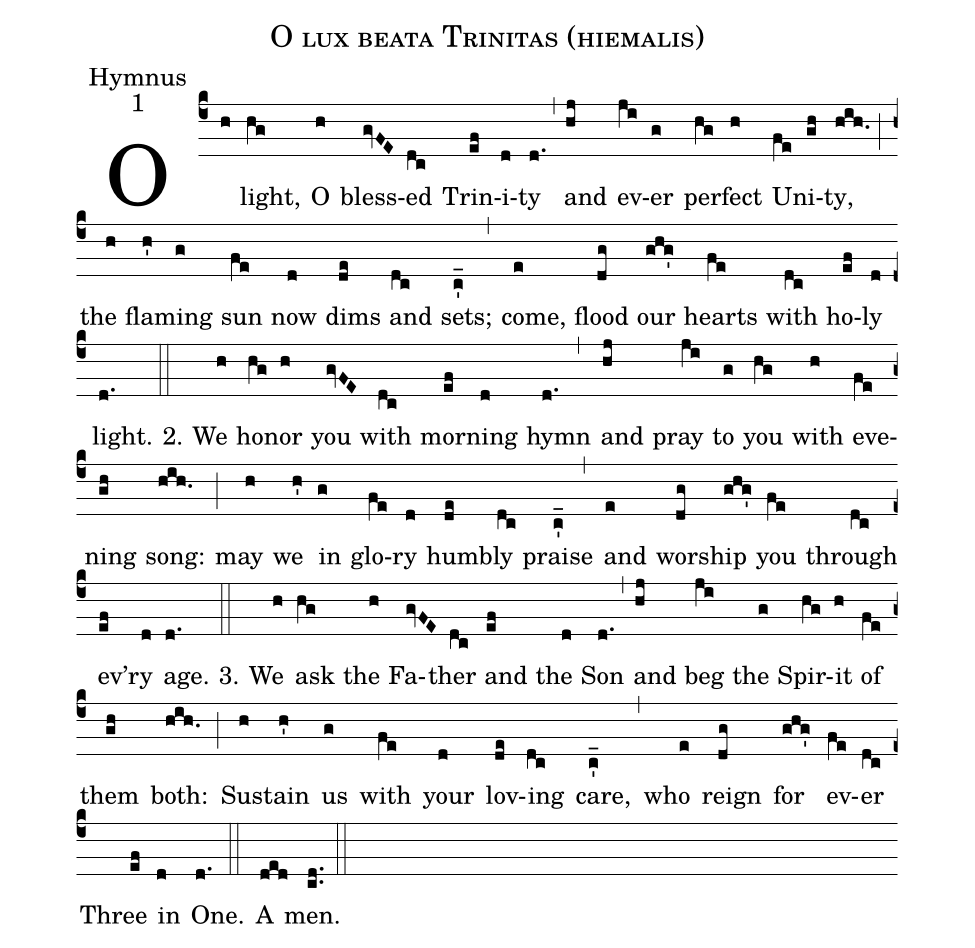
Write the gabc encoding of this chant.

name: O lux beata Trinitas (hiemalis);
office-part: Hymnus;
mode: 1;
%%
(c4) O(h) light,(hg) O(h) bless(gvFE)ed(dc) Trin(ef)i(d)ty(d.) (,)
 and(hj) ev(ji)er(g) per(hg)fect(h) U(fe)ni(gh)ty,(hih.) (;)
 the(h) flam(h')ing(g) sun(fe) now(d) dims(de) and(dc) sets;(c'_) (,)
 come,(e) flood(dg) our(ghg') hearts(fe) with(dc) ho(ef)ly(d) light.(d.) (::)

2. We(h) hon(hg)or(h) you(gvFE) with(dc) morn(ef)ing(d) hymn(d.) (,)
 and(hj) pray(ji) to(g) you(hg) with(h) eve(fe)ning(gh) song:(hih.) (;)
 may(h) we(h') in(g) glo(fe)ry(d) hum(de)bly(dc) praise(c'_) (,)
 and(e) wor(dg)ship(ghg') you(fe) through(dc) ev(ef)'ry(d) age.(d.) (::)

3. We(h) ask(hg) the(h) Fa(gvFE)ther(dc) and(ef) the(d) Son(d.) (,)
 and(hj) beg(ji) the(g) Spir(hg)it(h) of(fe) them(gh) both:(hih.) (;)
 Sus(h)tain(h') us(g) with(fe) your(d) lov(de)ing(dc) care,(c'_) (,)
 who(e) reign(dg) for(ghg') ev(fe)er(dc) Three(ef) in(d) One.(d.) (::)
A(ded) men.(cd..) (::z)
